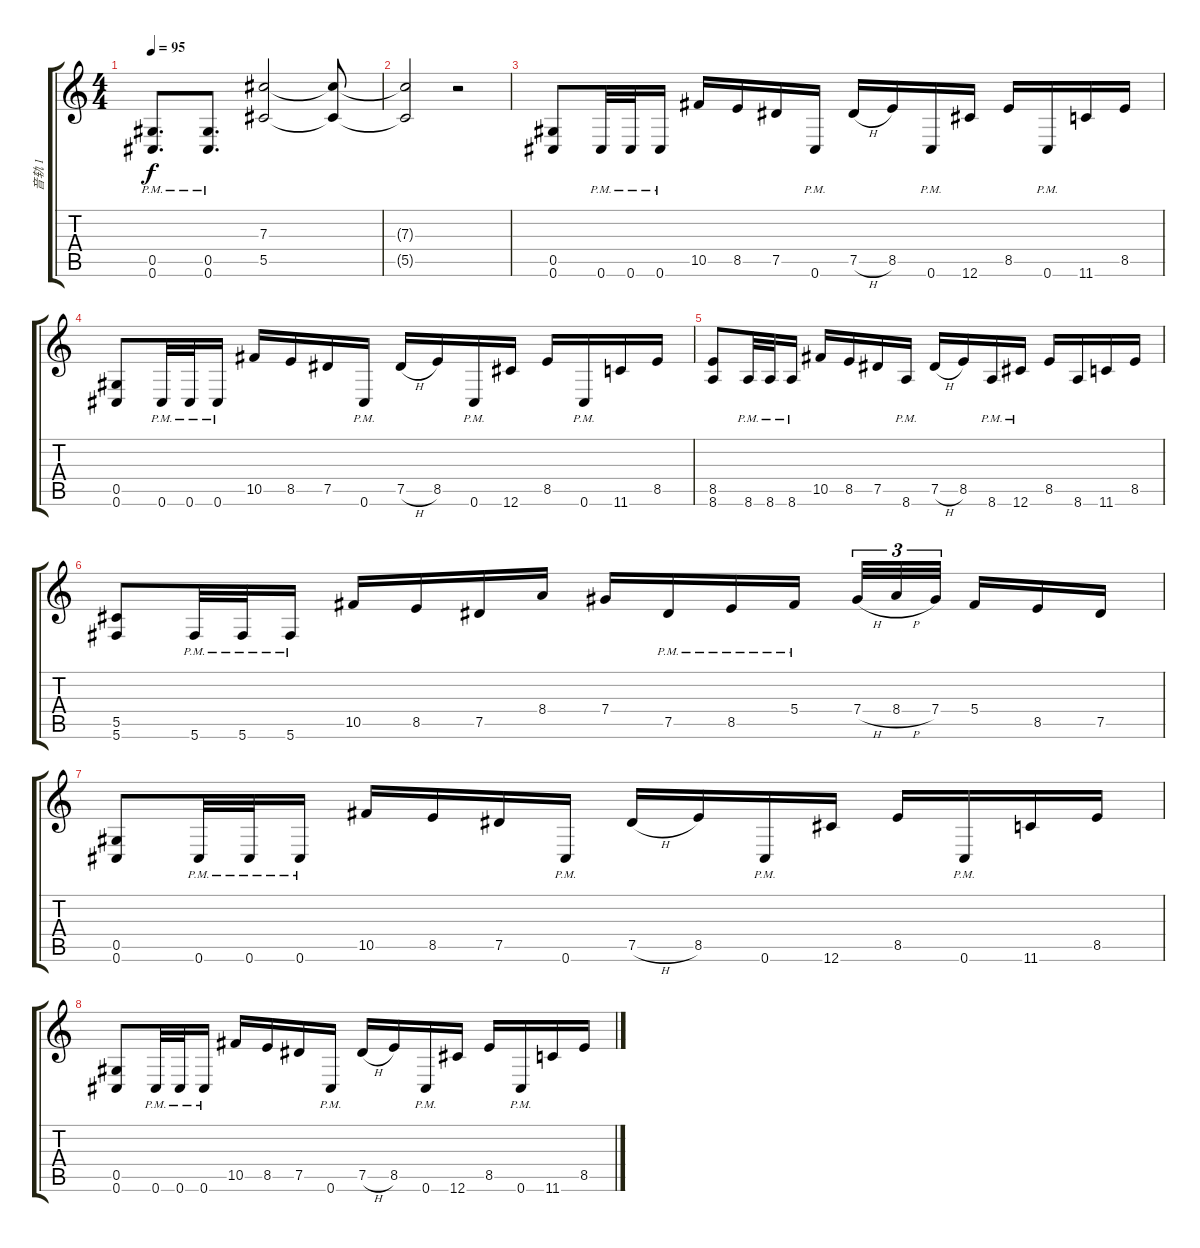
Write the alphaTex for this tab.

\track ("音轨 1" "音轨 1") {instrument distortionguitar}
\staff {score tabs}
\tuning (Eb4 Bb3 Gb3 Db3 Ab2 Db2) {hide}
\ts (4 4)
\tempo 95
\clef g2
\ks c
(0.5{pm} 0.6{pm}).8{d dy f} (0.5{pm} 0.6{pm}).8{d} (7.3 5.5).2 (7.3{t} 5.5{t}).8 |
(7.3{t} 5.5{t}).2 r.2 |
(0.5 0.6).8 0.6{pm}.32 0.6{pm}.32 0.6{pm}.16 10.5.16 8.5.16 7.5.16 0.6{pm}.16 7.5{h}.16 8.5.16 0.6{pm}.16 12.6.16 8.5.16 0.6{pm}.16 11.6.16 8.5.16 |
(0.5 0.6).8 0.6{pm}.32 0.6{pm}.32 0.6{pm}.16 10.5.16 8.5.16 7.5.16 0.6{pm}.16 7.5{h}.16 8.5.16 0.6{pm}.16 12.6.16 8.5.16 0.6{pm}.16 11.6.16 8.5.16 |
(8.5 8.6).8 8.6{pm}.32 8.6{pm}.32 8.6{pm}.16 10.5.16 8.5.16 7.5.16 8.6{pm}.16 7.5{h}.16 8.5.16 8.6{pm}.16 12.6{pm}.16 8.5.16 8.6.16 11.6.16 8.5.16 |
(5.5 5.6).8 5.6{pm}.32 5.6{pm}.32 5.6{pm}.16 10.5.16 8.5.16 7.5.16 8.4.16 7.4.16 7.5{pm}.16 8.5{pm}.16 5.4{pm}.16 7.4{h}.32{tu (3 2)} 8.4{h}.32{tu (3 2)} 7.4.32{tu (3 2) beam splitsecondary} 5.4.16 8.5.16 7.5.16 |
(0.5 0.6).8 0.6{pm}.32 0.6{pm}.32 0.6{pm}.16 10.5.16 8.5.16 7.5.16 0.6{pm}.16 7.5{h}.16 8.5.16 0.6{pm}.16 12.6.16 8.5.16 0.6{pm}.16 11.6.16 8.5.16 |
(0.5 0.6).8 0.6{pm}.32 0.6{pm}.32 0.6{pm}.16 10.5.16 8.5.16 7.5.16 0.6{pm}.16 7.5{h}.16 8.5.16 0.6{pm}.16 12.6.16 8.5.16 0.6{pm}.16 11.6.16 8.5.16
